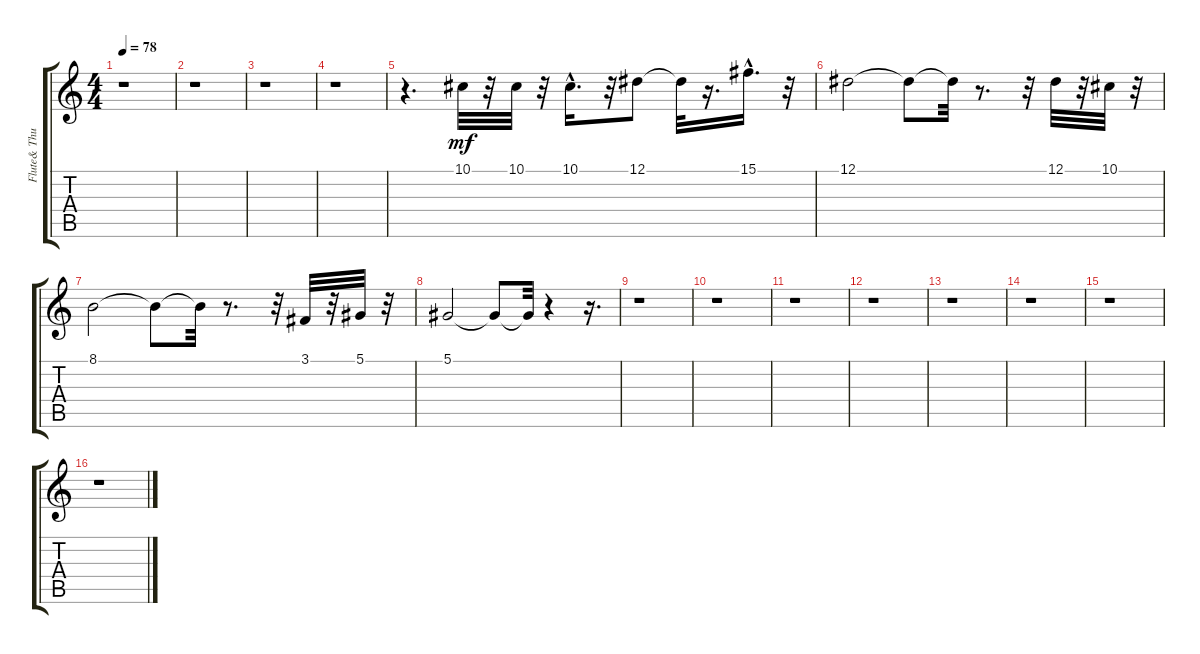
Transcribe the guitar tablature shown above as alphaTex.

\track ("Flute& Thunder" "Flute& Thu") {instrument flute}
\staff {score tabs}
\tuning (Eb4 Bb3 Gb3 Db3 Ab2 Eb2) {hide}
\ts (4 4)
\tempo 78
\clef g2
\ks c
r.1{dy f} |
r.1 |
r.1 |
r.1 |
r.4{d} 10.1.32{dy mf} r.32 10.1.32 r.32 10.1{hac}.16{d} r.32 12.1.8 12.1{t}.32 r.16{d} 15.1{hac}.16{d} r.32 |
12.1.2 12.1{t}.8 12.1{t}.32 r.8{d} r.32 12.1.32 r.32 10.1.32 r.32 |
8.1.2 8.1{t}.8 8.1{t}.32 r.8{d} r.32 3.1.32 r.32 5.1.32 r.32 |
5.1.2 5.1{t}.8 5.1{t}.32 r.4 r.16{d} |
r.1 |
r.1 |
r.1 |
r.1 |
r.1 |
r.1 |
r.1 |
r.1
